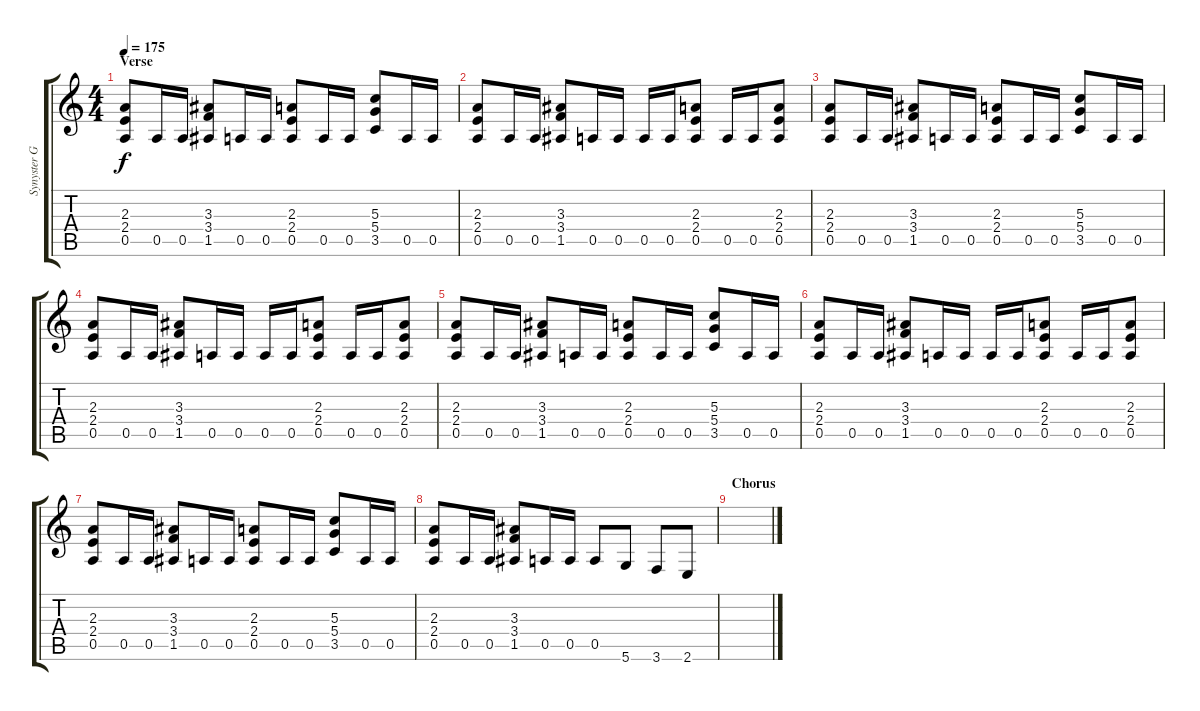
\track ("Synyster Gates II" "Synyster G") {instrument distortionguitar}
\staff {score tabs}
\tuning (E4 B3 G3 D3 A2 D2) {hide}
\ts (4 4)
\section ("" "Verse")
\tempo 175
\clef g2
\ks c
(2.3 2.4 0.5).8{dy f} 0.5.16 0.5.16 (3.3 3.4 1.5).8 0.5.16 0.5.16 (2.3 2.4 0.5).8 0.5.16 0.5.16 (5.3 5.4 3.5).8 0.5.16 0.5.16 |
(2.3 2.4 0.5).8 0.5.16 0.5.16 (3.3 3.4 1.5).8 0.5.16 0.5.16 0.5.16 0.5.16 (2.3 2.4 0.5).8 0.5.16 0.5.16 (2.3 2.4 0.5).8 |
(2.3 2.4 0.5).8 0.5.16 0.5.16 (3.3 3.4 1.5).8 0.5.16 0.5.16 (2.3 2.4 0.5).8 0.5.16 0.5.16 (5.3 5.4 3.5).8 0.5.16 0.5.16 |
(2.3 2.4 0.5).8 0.5.16 0.5.16 (3.3 3.4 1.5).8 0.5.16 0.5.16 0.5.16 0.5.16 (2.3 2.4 0.5).8 0.5.16 0.5.16 (2.3 2.4 0.5).8 |
(2.3 2.4 0.5).8 0.5.16 0.5.16 (3.3 3.4 1.5).8 0.5.16 0.5.16 (2.3 2.4 0.5).8 0.5.16 0.5.16 (5.3 5.4 3.5).8 0.5.16 0.5.16 |
(2.3 2.4 0.5).8 0.5.16 0.5.16 (3.3 3.4 1.5).8 0.5.16 0.5.16 0.5.16 0.5.16 (2.3 2.4 0.5).8 0.5.16 0.5.16 (2.3 2.4 0.5).8 |
(2.3 2.4 0.5).8 0.5.16 0.5.16 (3.3 3.4 1.5).8 0.5.16 0.5.16 (2.3 2.4 0.5).8 0.5.16 0.5.16 (5.3 5.4 3.5).8 0.5.16 0.5.16 |
(2.3 2.4 0.5).8 0.5.16 0.5.16 (3.3 3.4 1.5).8 0.5.16 0.5.16 0.5.8 5.6.8 3.6.8 2.6.8 |
\section ("" "Chorus")
